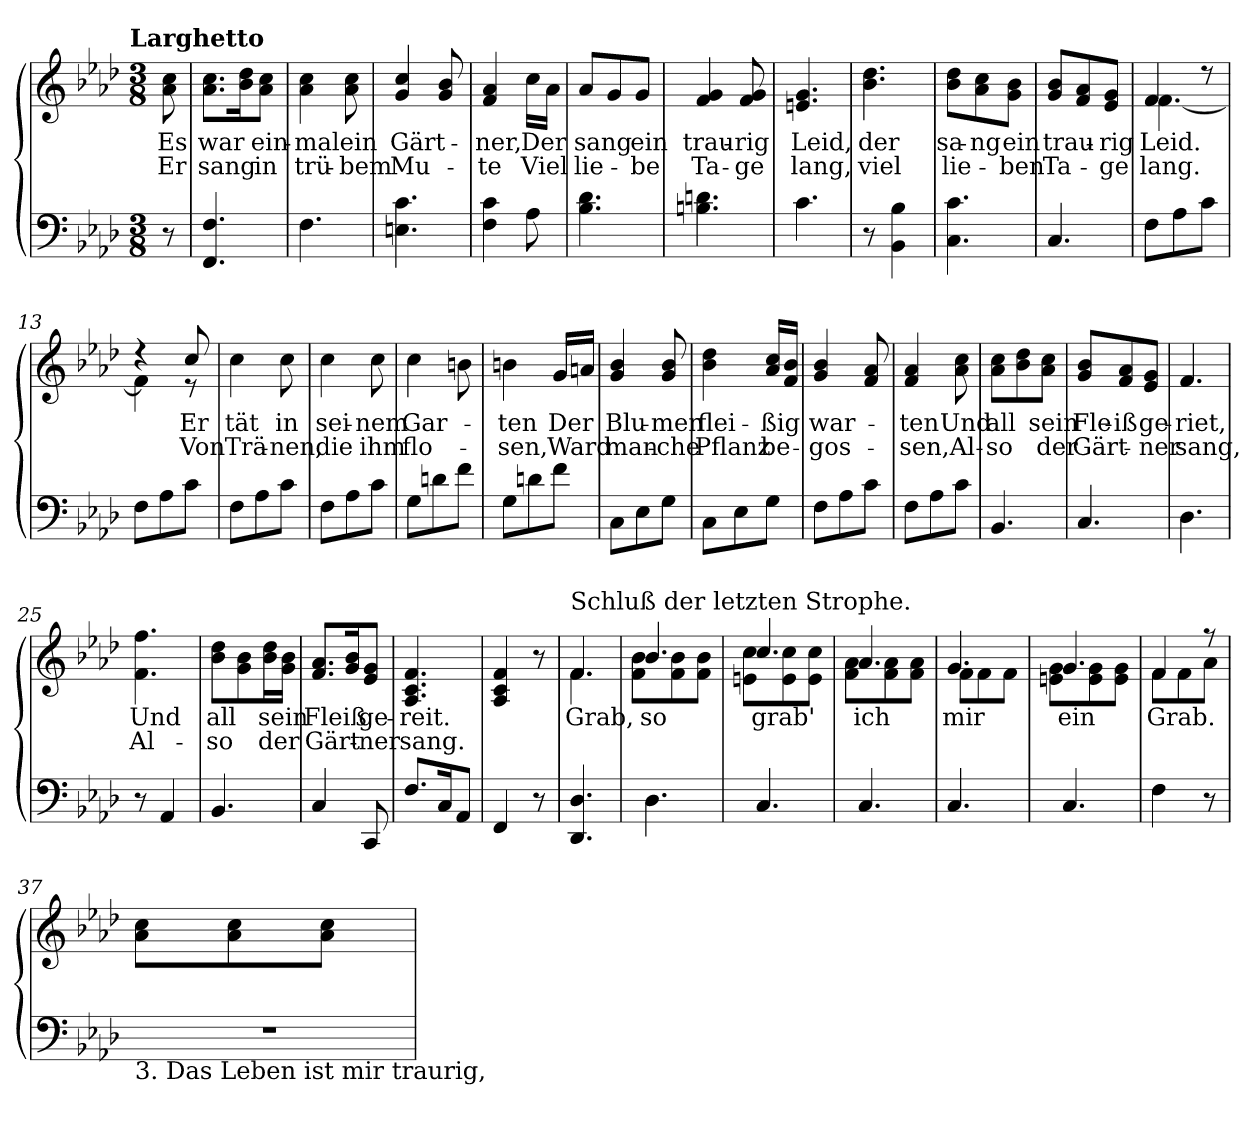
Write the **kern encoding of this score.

**kern	**kern	**text	**text
*part1	*part1	*part1	*part1
*staff2	*staff1	*staff1	*staff1
*clefF4	*clefG2	*	*
*k[b-e-a-d-]	*k[b-e-a-d-]	*	*
!!LO:TX:omd:t=Larghetto
*M3/8	*M3/8	*	*
*MM63	*MM63	*	*
=1	=1	=1	=1
8r	8a-\ 8cc\	Es	Er
=2	=2	=2	=2
4.FF/ 4.F/	8.a-\ 8.cc\L	war	sang
.	16b-\ 16dd-\k	.	.
.	8a-\ 8cc\J	-ein-	in
=3	=3	=3	=3
4.F\	4a-\ 4cc\	-mal	trü-
.	8a-\ 8cc\	ein	-bem
=4	=4	=4	=4
4.En\ 4.c\	4g/ 4cc/	Gärt-	Mu-
.	8g/ 8b-/	.	.
=5	=5	=5	=5
4F\ 4c\	4f/ 4a-/	-ner,	-te
8A-\	16cc\LL	Der	Viel
.	16a-\JJ	.	.
=6	=6	=6	=6
4.B-\ 4.d-\	8a-/L	sang	lie-
.	8g/	.	.
.	8g/J	ein	-be
=7	=7	=7	=7
4.Bn\ 4.dn\	4f/ 4g/	trau-	Ta-
.	8f/ 8g/	-rig	-ge
=8	=8	=8	=8
4.c\	4.en/ 4.g/	Leid,	lang,
=9	=9	=9	=9
8r	4.b-\ 4.dd-\	der	viel
4BB-\ 4B-\	.	.	.
!!LO:LB:g=z
=10	=10	=10	=10
4.C\ 4.c\	8b-\ 8dd-\L	sa-	lie-
.	8a-\ 8cc\	-ng	.
.	8g\ 8b-\J	ein	-ben
=11	=11	=11	=11
4.C/	8g/ 8b-/L	trau-	Ta-
.	8f/ 8a-/	.	.
.	8e-/ 8g/J	-rig	-ge
=12	=12	=12	=12
*	*^	*	*
8F\L	4f/	[4.f\	Leid.	lang.
8A-\	.	.	.	.
8c\J	8r	.	.	.
=13	=13	=13	=13	=13
8F\L	4r	4f\]	.	.
8A-\	.	.	.	.
8c\J	8cc/	8r	Er	Von
*	*v	*v	*	*
=14	=14	=14	=14
8F\L	4cc\	tät	Trä-
8A-\	.	.	.
8c\J	8cc\	in	-nen,
=15	=15	=15	=15
8F\L	4cc\	sei-	die
8A-\	.	.	.
8c\J	8cc\	-nem	ihm
=16	=16	=16	=16
8G\L	4cc\	Gar-	flo-
8dn\	.	.	.
8f\J	8bn\	.	.
=17	=17	=17	=17
8G\L	4bn\	-ten	-sen,
8dn\	.	.	.
8f\J	16g/LL	Der	Ward
.	16an/JJ	.	.
=18	=18	=18	=18
8C\L	4g/ 4b-/	Blu-	man-
8E-\	.	.	.
8G\J	8g/ 8b-/	-men	-che
!!LO:LB:g=z
=19	=19	=19	=19
8C\L	4b-\ 4dd-\	flei-	Pflanz
8E-\	.	.	.
8G\J	16a-/ 16cc/LL	-ßig	be-
.	16f/ 16b-/JJ	.	.
=20	=20	=20	=20
8F\L	4g/ 4b-/	war-	-gos-
8A-\	.	.	.
8c\J	8f/ 8a-/	.	.
=21	=21	=21	=21
8F\L	4f/ 4a-/	-ten	-sen,
8A-\	.	.	.
8c\J	8a-\ 8cc\	Und	Al-
=22	=22	=22	=22
4.BB-/	8a-\ 8cc\L	all	-so
.	8b-\ 8dd-\	.	.
.	8a-\ 8cc\J	sein	der
=23	=23	=23	=23
4.C/	8g/ 8b-/L	Fle-	Gärt-
.	8f/ 8a-/	-iß	.
.	8e-/ 8g/J	ge-	-ner
=24	=24	=24	=24
4.D-\	4.f/	-riet,	sang,
=25	=25	=25	=25
8r	4.f\ 4.ff\	Und	Al-
4AA-/	.	.	.
=26	=26	=26	=26
4.BB-/	8b-\ 8dd-\L	all	-so
.	8g\ 8b-\	.	.
.	16b-\ 16dd-\L	sein	der
.	16g\ 16b-\JJ	.	.
=27	=27	=27	=27
4C/	8.f/ 8.a-/L	Fleiß	Gärt-
.	16g/ 16b-/k	.	.
8CC/	8e-/ 8g/J	ge-	-ner
!!LO:LB:g=z
=28	=28	=28	=28
8.F/L	4.A-/ 4.c/ 4.f/	-reit.	sang.
16C/k	.	.	.
8AA-/J	.	.	.
=29	=29	=29	=29
4FF/	4A-/ 4c/ 4f/	.	.
8r	8r	.	.
=30	=30	=30	=30
*	*^	*	*
!	!LO:TX:a:t=Schluß der letzten Strophe.	!	!	!
4.DD-/ 4.D-/	4.f/	4.f\	Grab,	.
=31	=31	=31	=31	=31
4.D-\	4.b-/	8f\ 8b-\L	so	.
.	.	8f\ 8b-\	.	.
.	.	8f\ 8b-\J	.	.
=32	=32	=32	=32	=32
4.C/	4.cc/	8en\ 8cc\L	-grab'	.
.	.	8e\ 8cc\	.	.
.	.	8e\ 8cc\J	.	.
=33	=33	=33	=33	=33
4.C/	4.a-/	8f\ 8a-\L	ich	.
.	.	8f\ 8a-\	.	.
.	.	8f\ 8a-\J	.	.
=34	=34	=34	=34	=34
4.C/	4.g/	8f\L	mir	.
.	.	8f\	.	.
.	.	8f\J	.	.
=35	=35	=35	=35	=35
4.C/	4.g/	8en\ 8g\L	ein	.
.	.	8e\ 8g\	.	.
.	.	8e\ 8g\J	.	.
=36	=36	=36	=36	=36
4F\	4f/	8f\L	Grab.	.
.	.	8f\	.	.
8r	8r	8a-\J	.	.
!!LO:PB:g=z
=37	=37	=37	=37	=37
!LO:TX:b:t=3. Das Leben ist mir traurig,	!	!	!	!
*	*v	*v	*	*
4.r	8a-\ 8cc\L	.	.
.	8a-\ 8cc\	.	.
.	8a-\ 8cc\J	.	.
=	=	=	=
*-	*-	*-	*-
